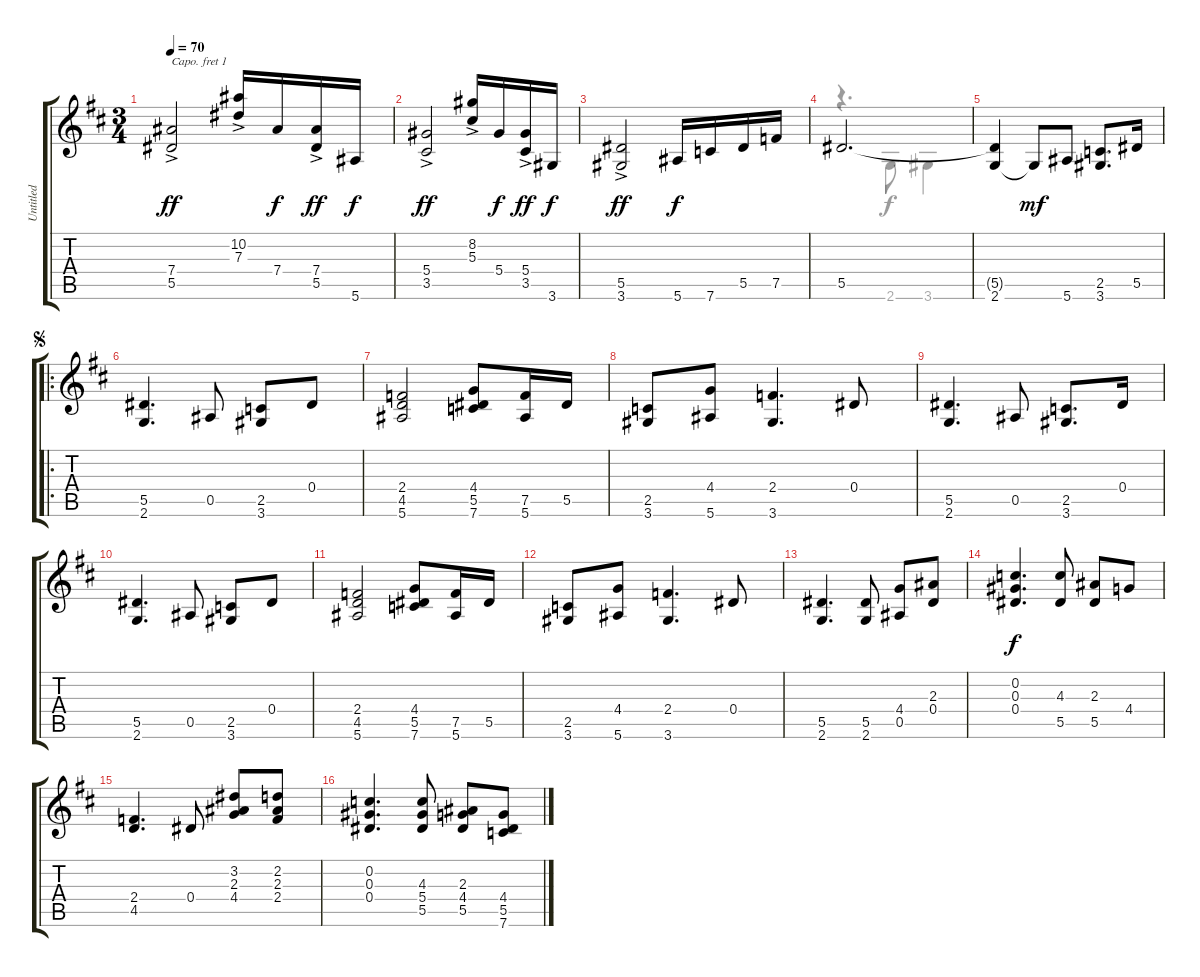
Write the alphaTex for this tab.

\track ("Untitled" "Untitled") {instrument acousticguitarnylon}
\staff {score tabs}
\capo 1
\tuning (E4 B3 G3 D3 A2 E2) {hide}
\voice
\ts (3 4)
\tempo 70
\clef g2
\ks d
(7.4{ac} 5.5{ac}).2{dy ff instrument acousticguitarnylon} (10.2{ac} 7.3{ac}).16 7.4.16{dy f} (7.4{ac} 5.5{ac}).16{dy ff} 5.6.16{dy f} |
(5.4{ac} 3.5{ac}).2{dy ff} (8.2{ac} 5.3{ac}).16 5.4.16{dy f} (5.4{ac} 3.5{ac}).16{dy ff} 3.6.16{dy f} |
(5.5{ac} 3.6{ac}).2{dy ff} 5.6.16{dy f} 7.6.16 5.5.16 7.5.16 |
5.5.2{d} |
(5.5{t} 2.6).4 2.6{t}.8{dy mf} 5.6.8 (2.5 3.6).8{d} 5.5.16 |
\ro
\jump segno
(5.5 2.6).4{d} 0.5.8 (2.5 3.6).8 0.4.8 |
(2.4 4.5 5.6).2 (4.4 5.5 7.6).8 (7.5 5.6).16 5.5.16 |
(2.5 3.6).8 (4.4 5.6).8 (2.4 3.6).4{d} 0.4.8 |
(5.5 2.6).4{d} 0.5.8 (2.5 3.6).8{d} 0.4.16 |
(5.5 2.6).4{d} 0.5.8 (2.5 3.6).8 0.4.8 |
(2.4 4.5 5.6).2 (4.4 5.5 7.6).8 (7.5 5.6).16 5.5.16 |
(2.5 3.6).8 (4.4 5.6).8 (2.4 3.6).4{d} 0.4.8 |
(5.5 2.6).4{d} (5.5 2.6).8 (4.4 0.5).8 (2.3 0.4).8 |
(0.2 0.3 0.4).4{d dy f} (4.3 5.5).8 (2.3 5.5).8 4.4.8 |
(2.4 4.5).4{d} 0.4.8 (3.2 2.3 4.4).8 (2.2 2.3 2.4).8 |
(0.2 0.3 0.4).4{d} (4.3 5.4 5.5).8 (2.3 4.4 5.5).8 (4.4 5.5 7.6).8
\voice
\clef g2
\ottava regular
\simile none
\ks d
|
|
|
r.4{d} 2.6.8 3.6.4 |
|
|
|
|
|
|
|
|
|
|
|
